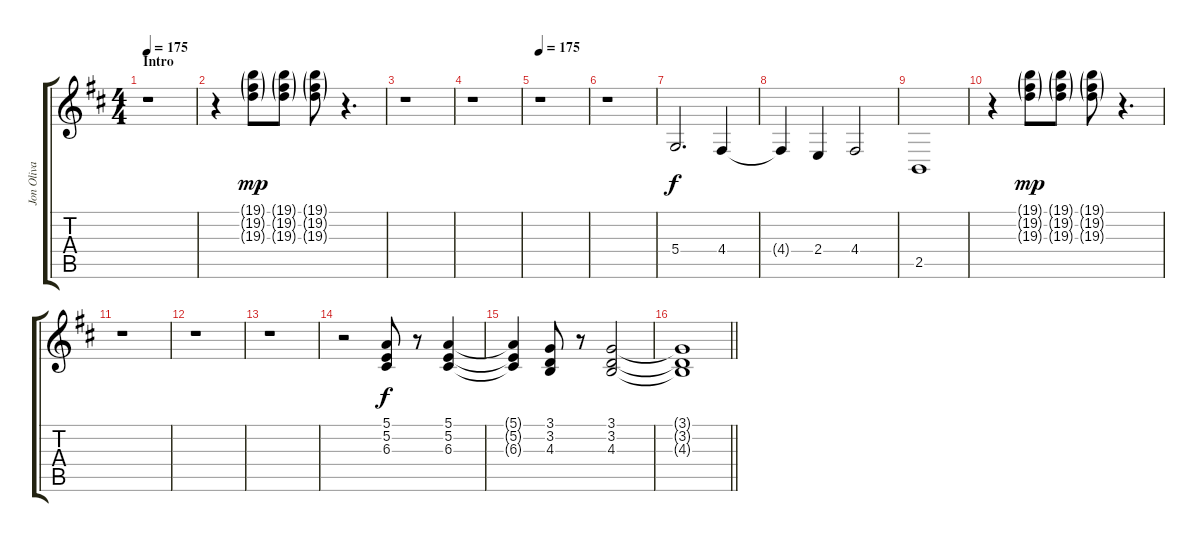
\track ("Jon Oliva kb2" "Jon Oliva ") {instrument stringensemble1}
\staff {score tabs}
\tuning (E4 B3 G3 D3 A2 E2) {hide}
\ts (4 4)
\section ("" "Intro")
\tempo 175
\tempo 160
\tempo 175
\clef g2
\ks bminor
r.1{dy mp instrument stringensemble1} |
r.4 (19.1{g} 19.2{g} 19.3{g}).8 (19.1{g} 19.2{g} 19.3{g}).8 (19.1{g} 19.2{g} 19.3{g}).8 r.4{d} |
r.1 |
r.1 |
\tempo 175
r.1 |
r.1 |
5.4.2{d dy f} 4.4.4 |
4.4{t}.4 2.4.4 4.4.2 |
2.5.1 |
r.4 (19.1{g} 19.2{g} 19.3{g}).8{dy mp} (19.1{g} 19.2{g} 19.3{g}).8 (19.1{g} 19.2{g} 19.3{g}).8 r.4{d} |
r.1 |
r.1 |
r.1 |
r.2 (5.1 5.2 6.3).8{dy f} r.8 (5.1 5.2 6.3).4 |
(5.1{t} 5.2{t} 6.3{t}).4 (3.1 3.2 4.3).8 r.8 (3.1 3.2 4.3).2 |
\barLineRight lightlight
(3.1{t} 3.2{t} 4.3{t}).1
